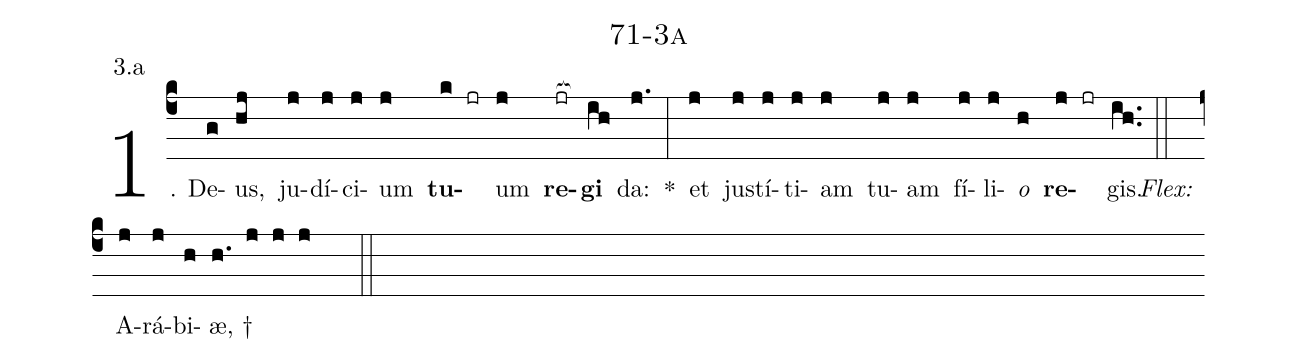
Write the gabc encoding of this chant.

name: 71-3a;
annotation: 3.a;
%%
(c4)1. De(g)us,(hj) ju(j)dí(j)ci(j)um(j) <b>tu</b>(k jr)um(j) <b>re</b>(jr[ocb:1{])<b>gi</b>(ih[ocb:0}]) da:(j.) *(:) et(j) jus(j)tí(j)ti(j)am(j) tu(j)am(j) fí(j)li(j)<i>o</i>(h) <b>re</b>(j jr)gis.(ih..) (::)
<i>Flex:</i>()  A(j)rá(j)bi(h)æ, †(h. j j j  ::)
